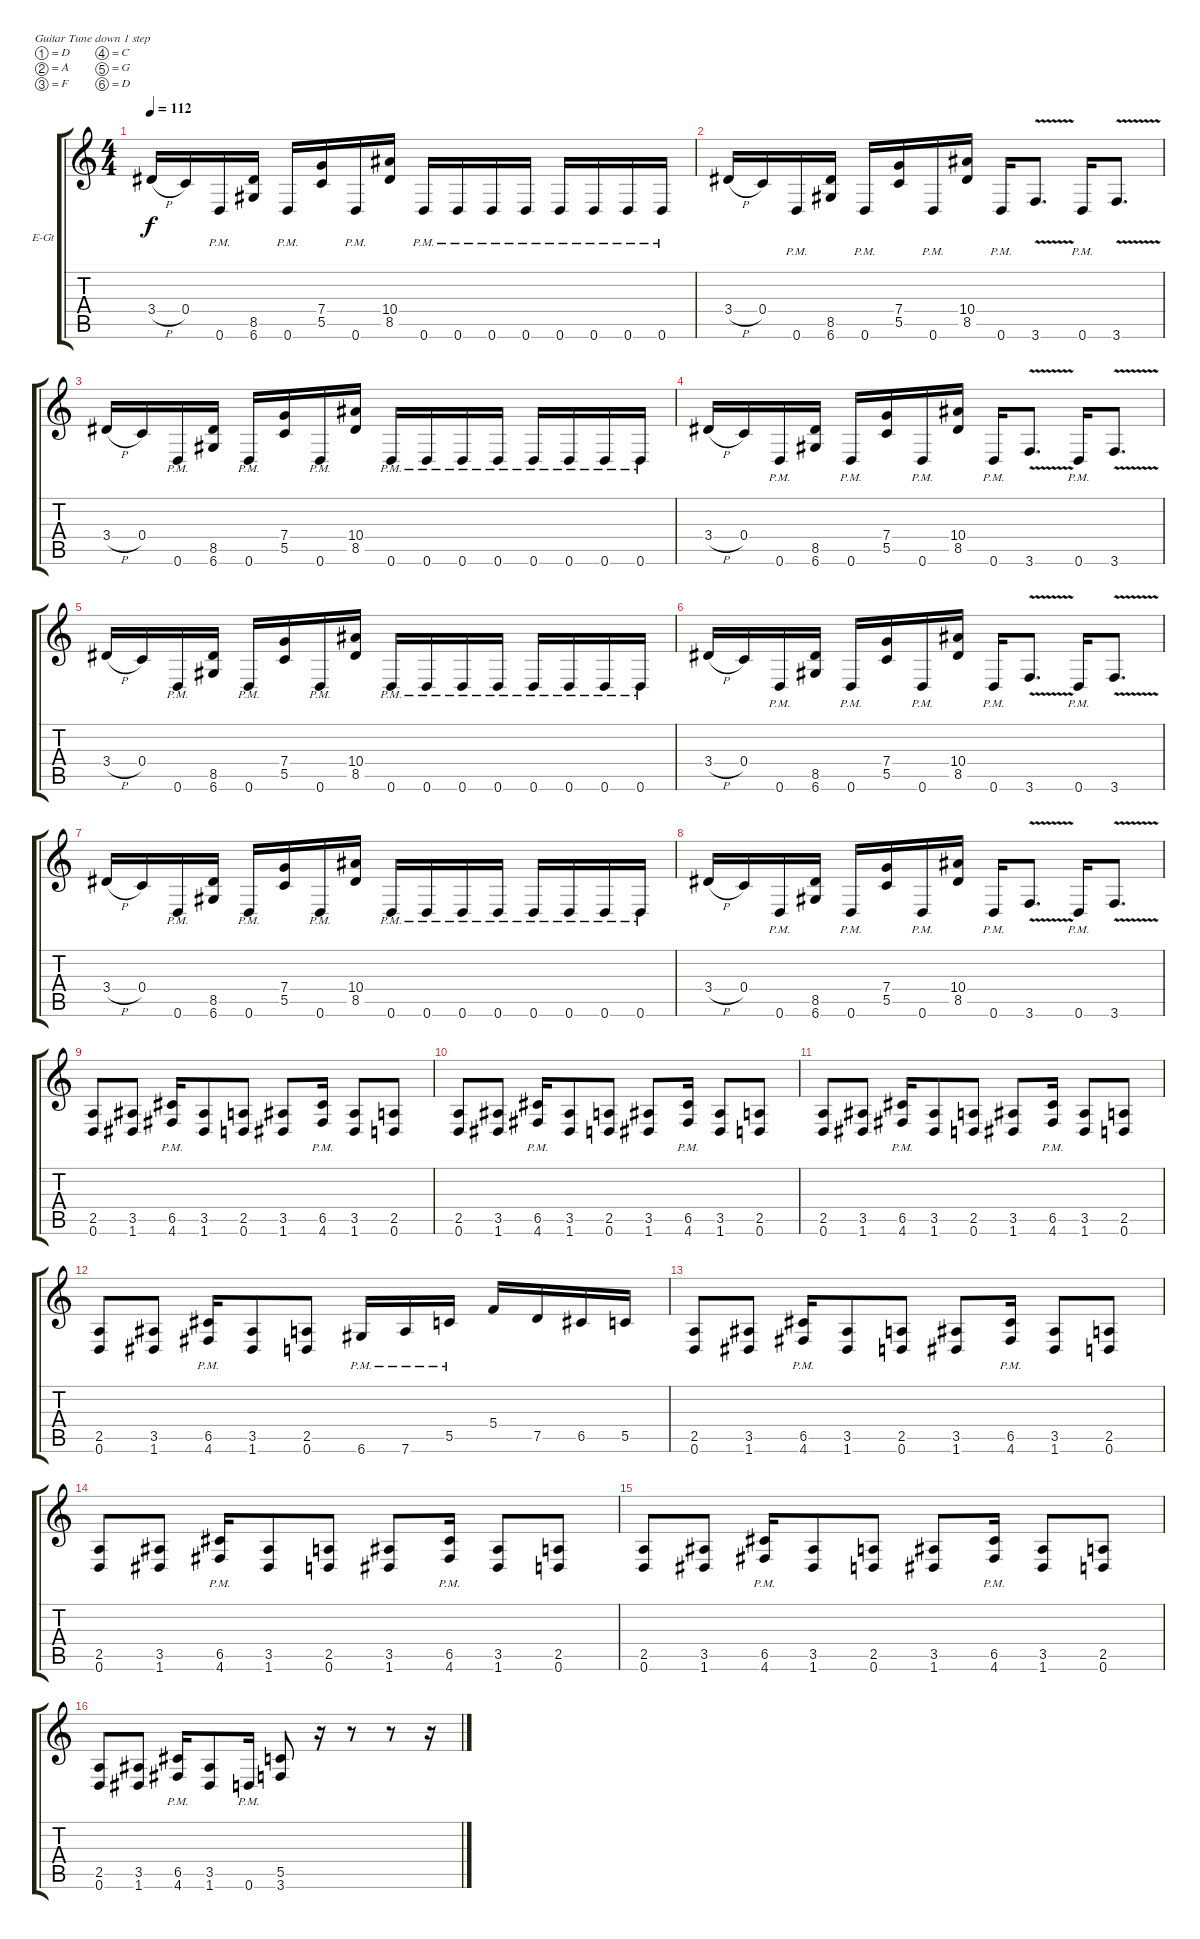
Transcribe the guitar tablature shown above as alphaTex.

\bracketExtendMode groupsimilarinstruments
\firstSystemTrackNameOrientation horizontal
\otherSystemsTrackNameOrientation horizontal
\track ("Logan Mader" "E-Gt") {instrument overdrivenguitar}
\staff {score tabs}
\tuning (D4 A3 F3 C3 G2 D2)
\ts (4 4)
\tempo 112
\clef g2
\ks c
3.4{h}.16{dy f} 0.4.16 0.6{pm}.16 (8.5 6.6).16 0.6{pm}.16 (7.4 5.5).16 0.6{pm}.16 (10.4 8.5).16 0.6{pm}.16 0.6{pm}.16 0.6{pm}.16 0.6{pm}.16 0.6{pm}.16 0.6{pm}.16 0.6{pm}.16 0.6{pm}.16 |
3.4{h}.16 0.4.16 0.6{pm}.16 (8.5 6.6).16 0.6{pm}.16 (7.4 5.5).16 0.6{pm}.16 (10.4 8.5).16 0.6{pm}.16 3.6{v}.8{d} 0.6{pm}.16 3.6{v}.8{d} |
3.4{h}.16 0.4.16 0.6{pm}.16 (8.5 6.6).16 0.6{pm}.16 (7.4 5.5).16 0.6{pm}.16 (10.4 8.5).16 0.6{pm}.16 0.6{pm}.16 0.6{pm}.16 0.6{pm}.16 0.6{pm}.16 0.6{pm}.16 0.6{pm}.16 0.6{pm}.16 |
3.4{h}.16 0.4.16 0.6{pm}.16 (8.5 6.6).16 0.6{pm}.16 (7.4 5.5).16 0.6{pm}.16 (10.4 8.5).16 0.6{pm}.16 3.6{v}.8{d} 0.6{pm}.16 3.6{v}.8{d} |
3.4{h}.16 0.4.16 0.6{pm}.16 (8.5 6.6).16 0.6{pm}.16 (7.4 5.5).16 0.6{pm}.16 (10.4 8.5).16 0.6{pm}.16 0.6{pm}.16 0.6{pm}.16 0.6{pm}.16 0.6{pm}.16 0.6{pm}.16 0.6{pm}.16 0.6{pm}.16 |
3.4{h}.16 0.4.16 0.6{pm}.16 (8.5 6.6).16 0.6{pm}.16 (7.4 5.5).16 0.6{pm}.16 (10.4 8.5).16 0.6{pm}.16 3.6{v}.8{d} 0.6{pm}.16 3.6{v}.8{d} |
3.4{h}.16 0.4.16 0.6{pm}.16 (8.5 6.6).16 0.6{pm}.16 (7.4 5.5).16 0.6{pm}.16 (10.4 8.5).16 0.6{pm}.16 0.6{pm}.16 0.6{pm}.16 0.6{pm}.16 0.6{pm}.16 0.6{pm}.16 0.6{pm}.16 0.6{pm}.16 |
3.4{h}.16 0.4.16 0.6{pm}.16 (8.5 6.6).16 0.6{pm}.16 (7.4 5.5).16 0.6{pm}.16 (10.4 8.5).16 0.6{pm}.16 3.6{v}.8{d} 0.6{pm}.16 3.6{v}.8{d} |
(2.5 0.6).8 (3.5 1.6).8 (6.5{pm} 4.6{pm}).16 (3.5 1.6).8 (2.5 0.6).8 (3.5 1.6).8 (6.5{pm} 4.6{pm}).16 (3.5 1.6).8 (2.5 0.6).8 |
(2.5 0.6).8 (3.5 1.6).8 (6.5{pm} 4.6{pm}).16 (3.5 1.6).8 (2.5 0.6).8 (3.5 1.6).8 (6.5{pm} 4.6{pm}).16 (3.5 1.6).8 (2.5 0.6).8 |
(2.5 0.6).8 (3.5 1.6).8 (6.5{pm} 4.6{pm}).16 (3.5 1.6).8 (2.5 0.6).8 (3.5 1.6).8 (6.5{pm} 4.6{pm}).16 (3.5 1.6).8 (2.5 0.6).8 |
(2.5 0.6).8 (3.5 1.6).8 (6.5{pm} 4.6{pm}).16 (3.5 1.6).8 (2.5 0.6).8 6.6{pm}.16 7.6{pm}.16 5.5{pm}.16 5.4.16 7.5.16 6.5.16 5.5.16 |
(2.5 0.6).8 (3.5 1.6).8 (6.5{pm} 4.6{pm}).16 (3.5 1.6).8 (2.5 0.6).8 (3.5 1.6).8 (6.5{pm} 4.6{pm}).16 (3.5 1.6).8 (2.5 0.6).8 |
(2.5 0.6).8 (3.5 1.6).8 (6.5{pm} 4.6{pm}).16 (3.5 1.6).8 (2.5 0.6).8 (3.5 1.6).8 (6.5{pm} 4.6{pm}).16 (3.5 1.6).8 (2.5 0.6).8 |
(2.5 0.6).8 (3.5 1.6).8 (6.5{pm} 4.6{pm}).16 (3.5 1.6).8 (2.5 0.6).8 (3.5 1.6).8 (6.5{pm} 4.6{pm}).16 (3.5 1.6).8 (2.5 0.6).8 |
(2.5 0.6).8 (3.5 1.6).8 (6.5{pm} 4.6{pm}).16 (3.5 1.6).8 0.6{pm}.16 (5.5 3.6).8 r.16 r.8 r.8 r.16
